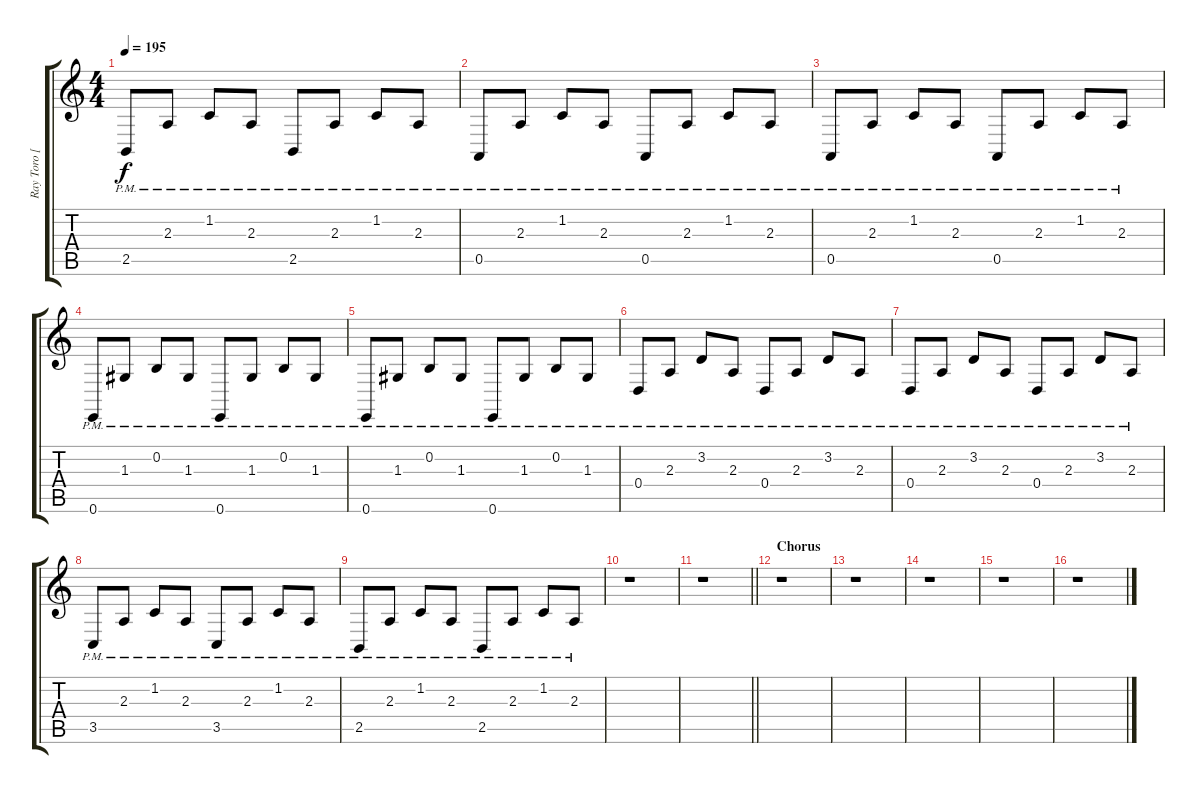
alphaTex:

\track ("Ray Toro [Clean]" "Ray Toro [") {instrument acousticgrandpiano}
\staff {score tabs}
\tuning (E4 B3 G3 D3 A2 E2) {hide}
\ts (4 4)
\tempo 195
\clef g2
\ks c
2.5{pm}.8{dy f} 2.3{pm}.8 1.2{pm}.8 2.3{pm}.8 2.5{pm}.8 2.3{pm}.8 1.2{pm}.8 2.3{pm}.8 |
0.5{pm}.8 2.3{pm}.8 1.2{pm}.8 2.3{pm}.8 0.5{pm}.8 2.3{pm}.8 1.2{pm}.8 2.3{pm}.8 |
0.5{pm}.8 2.3{pm}.8 1.2{pm}.8 2.3{pm}.8 0.5{pm}.8 2.3{pm}.8 1.2{pm}.8 2.3{pm}.8 |
0.6{pm}.8 1.3{pm}.8 0.2{pm}.8 1.3{pm}.8 0.6{pm}.8 1.3{pm}.8 0.2{pm}.8 1.3{pm}.8 |
0.6{pm}.8 1.3{pm}.8 0.2{pm}.8 1.3{pm}.8 0.6{pm}.8 1.3{pm}.8 0.2{pm}.8 1.3{pm}.8 |
0.4{pm}.8 2.3{pm}.8 3.2{pm}.8 2.3{pm}.8 0.4{pm}.8 2.3{pm}.8 3.2{pm}.8 2.3{pm}.8 |
0.4{pm}.8 2.3{pm}.8 3.2{pm}.8 2.3{pm}.8 0.4{pm}.8 2.3{pm}.8 3.2{pm}.8 2.3{pm}.8 |
3.5{pm}.8 2.3{pm}.8 1.2{pm}.8 2.3{pm}.8 3.5{pm}.8 2.3{pm}.8 1.2{pm}.8 2.3{pm}.8 |
2.5{pm}.8 2.3{pm}.8 1.2{pm}.8 2.3{pm}.8 2.5{pm}.8 2.3{pm}.8 1.2{pm}.8 2.3{pm}.8 |
r.1 |
\barLineRight lightlight
r.1 |
\section ("" "Chorus")
r.1 |
r.1 |
r.1 |
r.1 |
r.1
